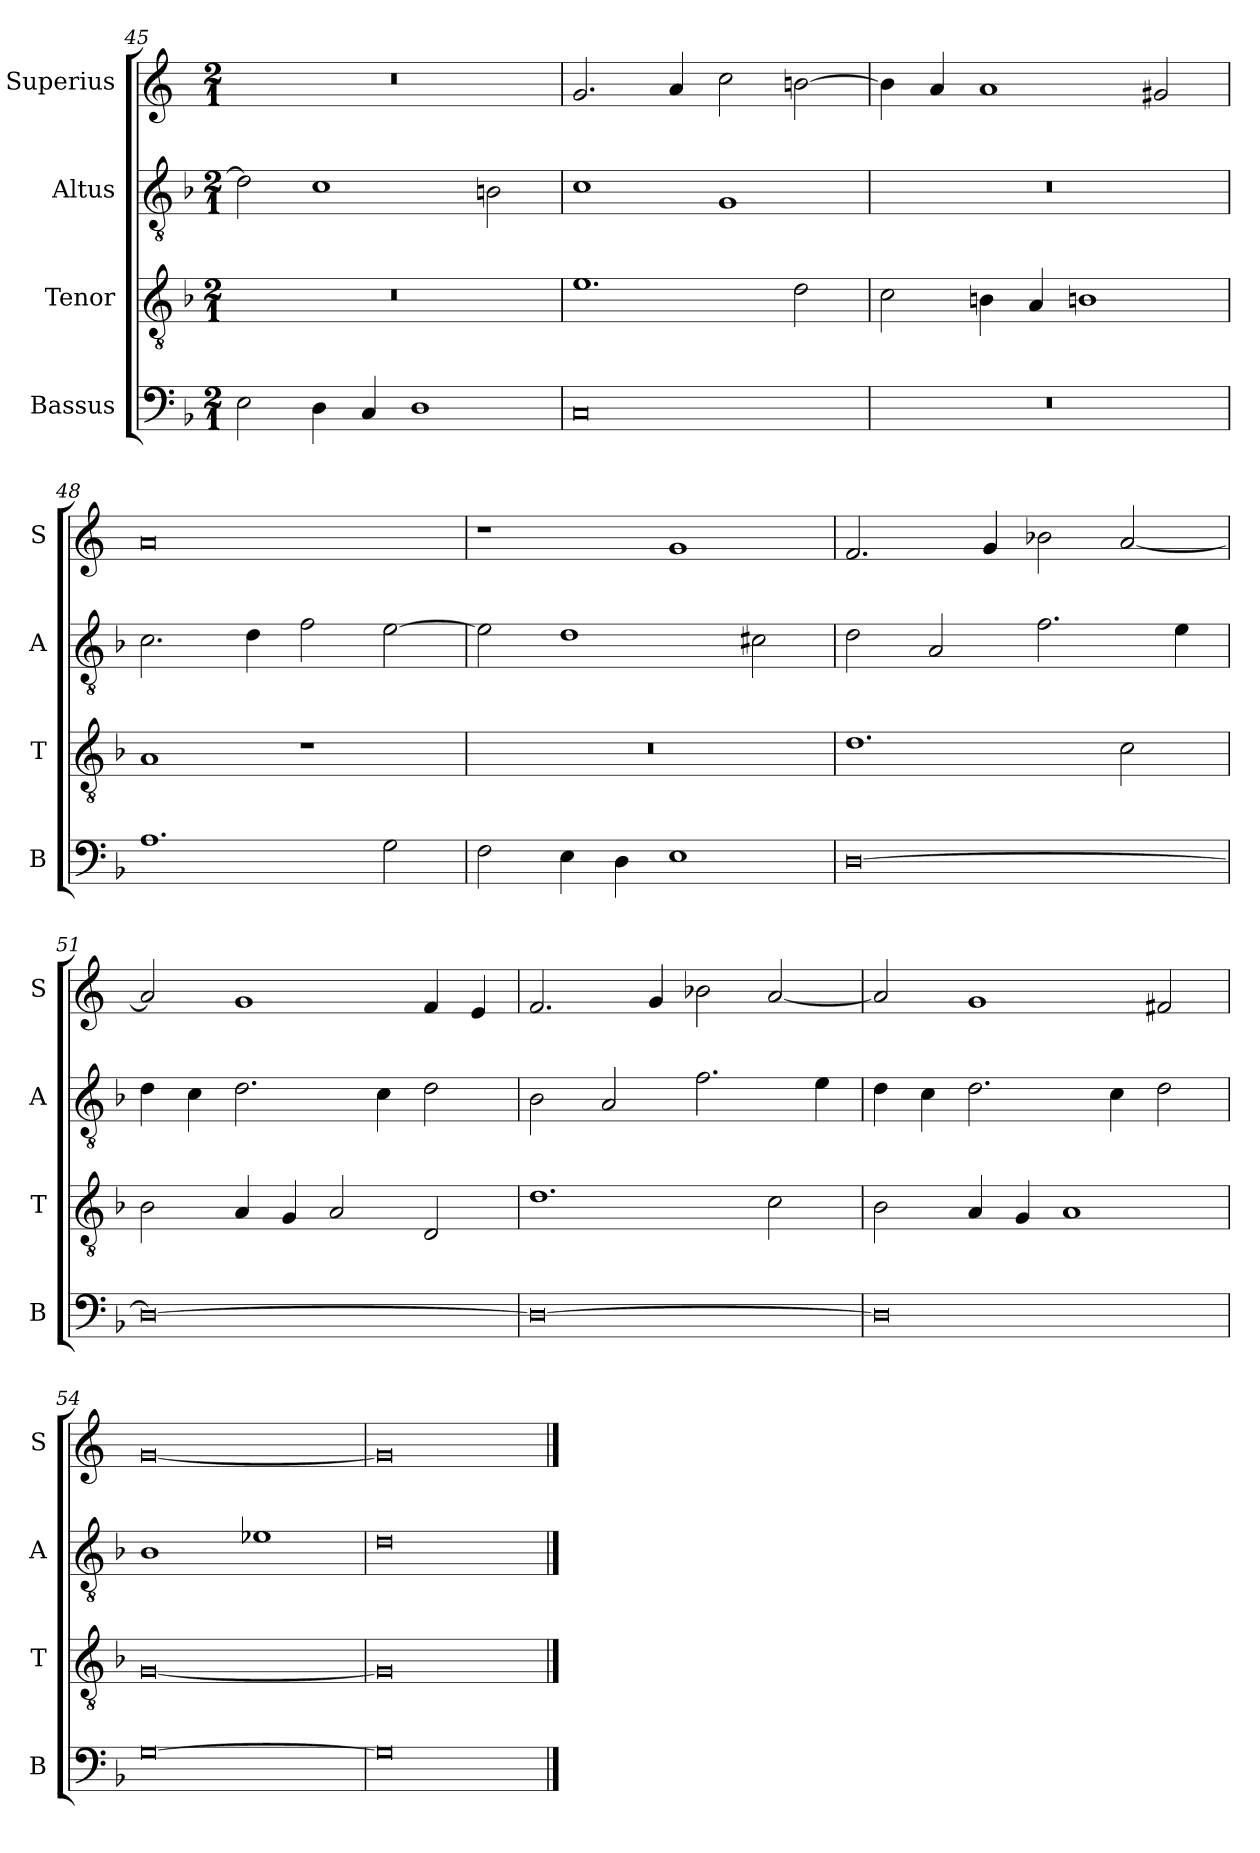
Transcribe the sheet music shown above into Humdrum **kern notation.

**kern	**kern	**kern	**kern
*part4	*part3	*part2	*part1
*staff4	*staff3	*staff2	*staff1
*I"Bassus	*I"Tenor	*I"Altus	*I"Superius
*I'B	*I'T	*I'A	*I'S
*clefF4	*clefGv2	*clefGv2	*clefG2
*k[b-]	*k[b-]	*k[b-]	*k[]
*M2/1	*M2/1	*M2/1	*M2/1
=45	=45	=45	=45
2E\	0r	2d\]	0r
4D\	.	1c	.
4C/	.	.	.
1D	.	.	.
.	.	2Bn\	.
=46	=46	=46	=46
0C	1.e	1c	2.g/
.	.	.	4a/
.	.	1G	2cc\
.	2d\	.	[2bn\
=47	=47	=47	=47
0r	2c\	0r	4b\]
.	.	.	4a/
.	4Bn\	.	1a
.	4A/	.	.
.	1Bn	.	.
.	.	.	2g#X/
=48	=48	=48	=48
1.A	1A	2.c\	0a
.	.	4d\	.
.	1r	2f\	.
2G\	.	[2e\	.
=49	=49	=49	=49
2F\	0r	2e\]	1r
4E\	.	1d	.
4D\	.	.	.
1E	.	.	1g
.	.	2c#X\	.
=50	=50	=50	=50
[0D	1.d	2d\	2.f/
.	.	2A/	.
.	.	.	4g/
.	.	2.f\	2b-X\
.	2c\	.	[2a/
.	.	4e\	.
=51	=51	=51	=51
0D_	2B-\	4d\	2a/]
.	.	4c\	.
.	4A/	2.d\	1g
.	4G/	.	.
.	2A/	.	.
.	.	4c\	.
.	2D/	2d\	4f/
.	.	.	4e/
=52	=52	=52	=52
0D_	1.d	2B-\	2.f/
.	.	2A/	.
.	.	.	4g/
.	.	2.f\	2b-X\
.	2c\	.	[2a/
.	.	4e\	.
=53	=53	=53	=53
0D]	2B-\	4d\	2a/]
.	.	4c\	.
.	4A/	2.d\	1g
.	4G/	.	.
.	1A	.	.
.	.	4c\	.
.	.	2d\	2f#X/
=54	=54	=54	=54
[0G	[0G	1B-	[0g
.	.	1e-X	.
=55	=55	=55	=55
0G]	0G]	0d	0g]
==	==	==	==
*-	*-	*-	*-
